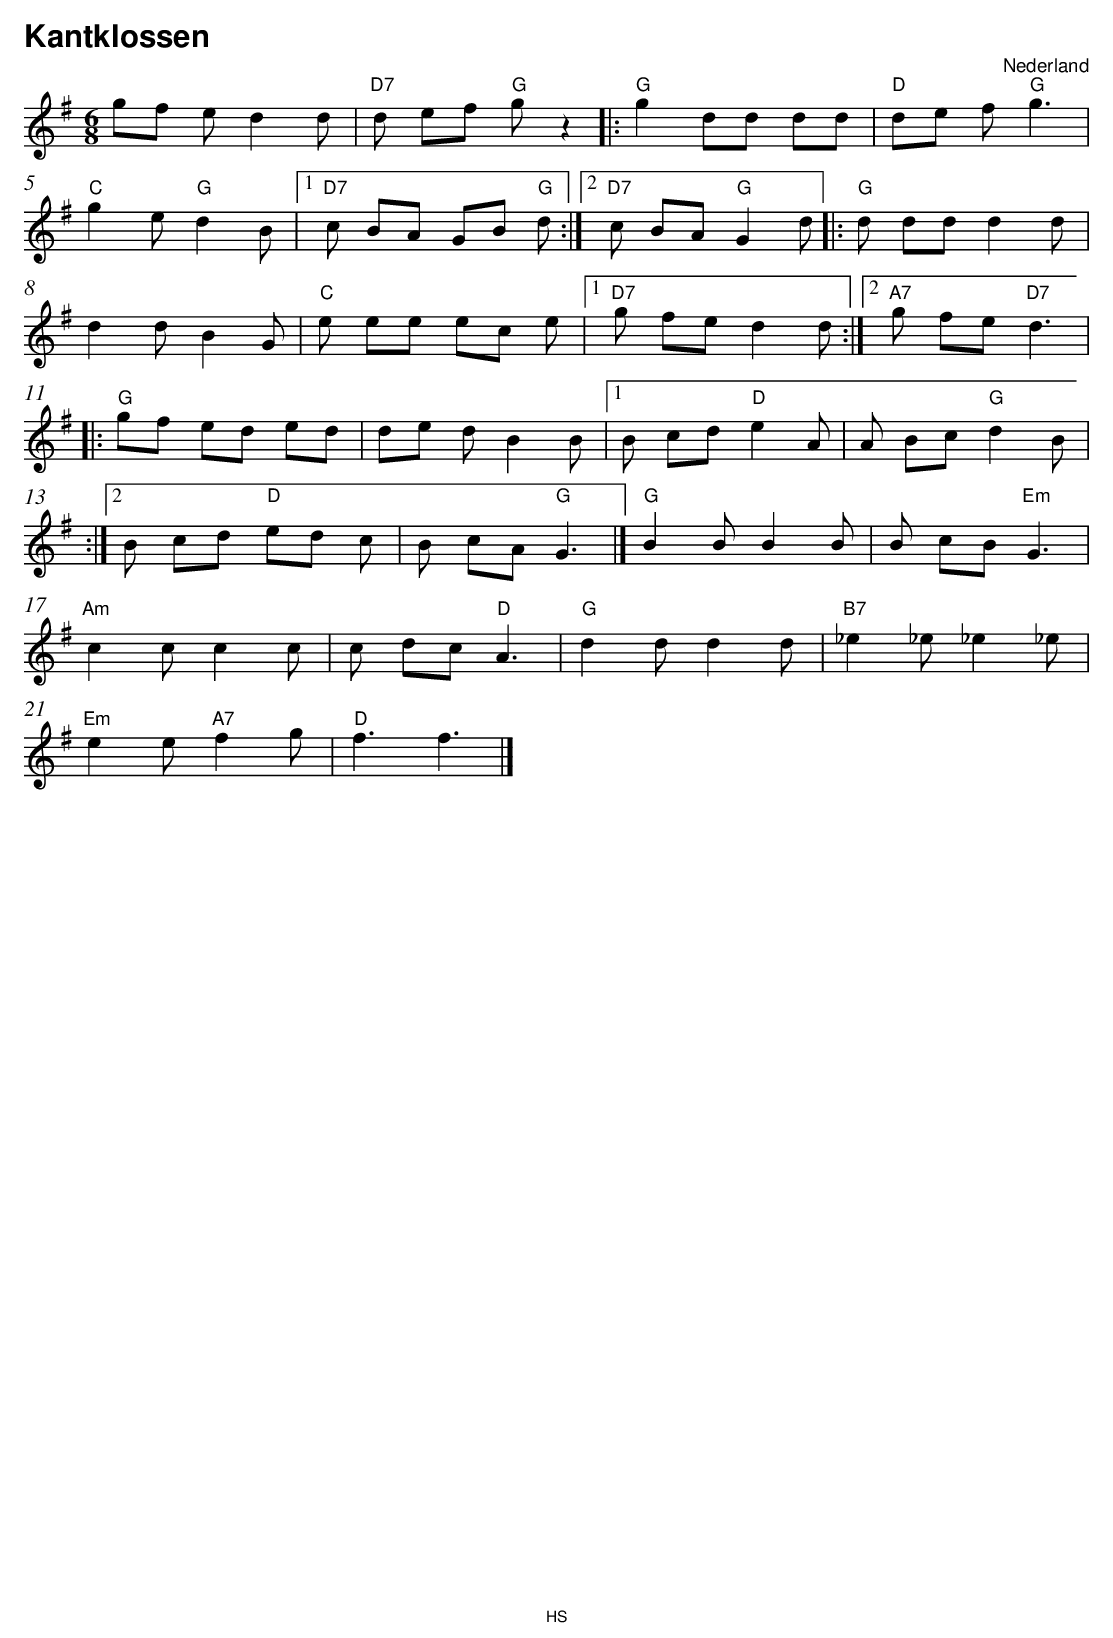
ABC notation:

X:1
T:Kantklossen
O:Nederland
M:6/8
L:1/8
Q:1/4=167
K:G
V:1
gf ed2 d|"D7" d ef "G" gz2  |:"G" g2 dd dd |"D" de f"G" g3 |
"C" g2 e"G" d2 B|1 "D7" c BA GB "G" d:|2 "D7" c BA "G" G2 d|| |:"G" d dd d2 d|
d2 dB2 G|"C" e ee ec e|1 "D7" g fe d2 d:|2 "A7" g fe "D7" d3 |
|| |:"G" gf ed ed |de dB2 B|1 B cd "D" e2 A|A Bc "G" d2 B|
:|2 B cd "D" ed c|B cA "G" G3 |]"G" B2 BB2 B|B cB "Em" G3 |
"Am" c2 cc2 c|c dc "D" A3 |"G" d2 dd2 d|"B7" _e2 _e_e2 _e|
"Em" e2 e"A7" f2 g|"D" f3 f3 |]
